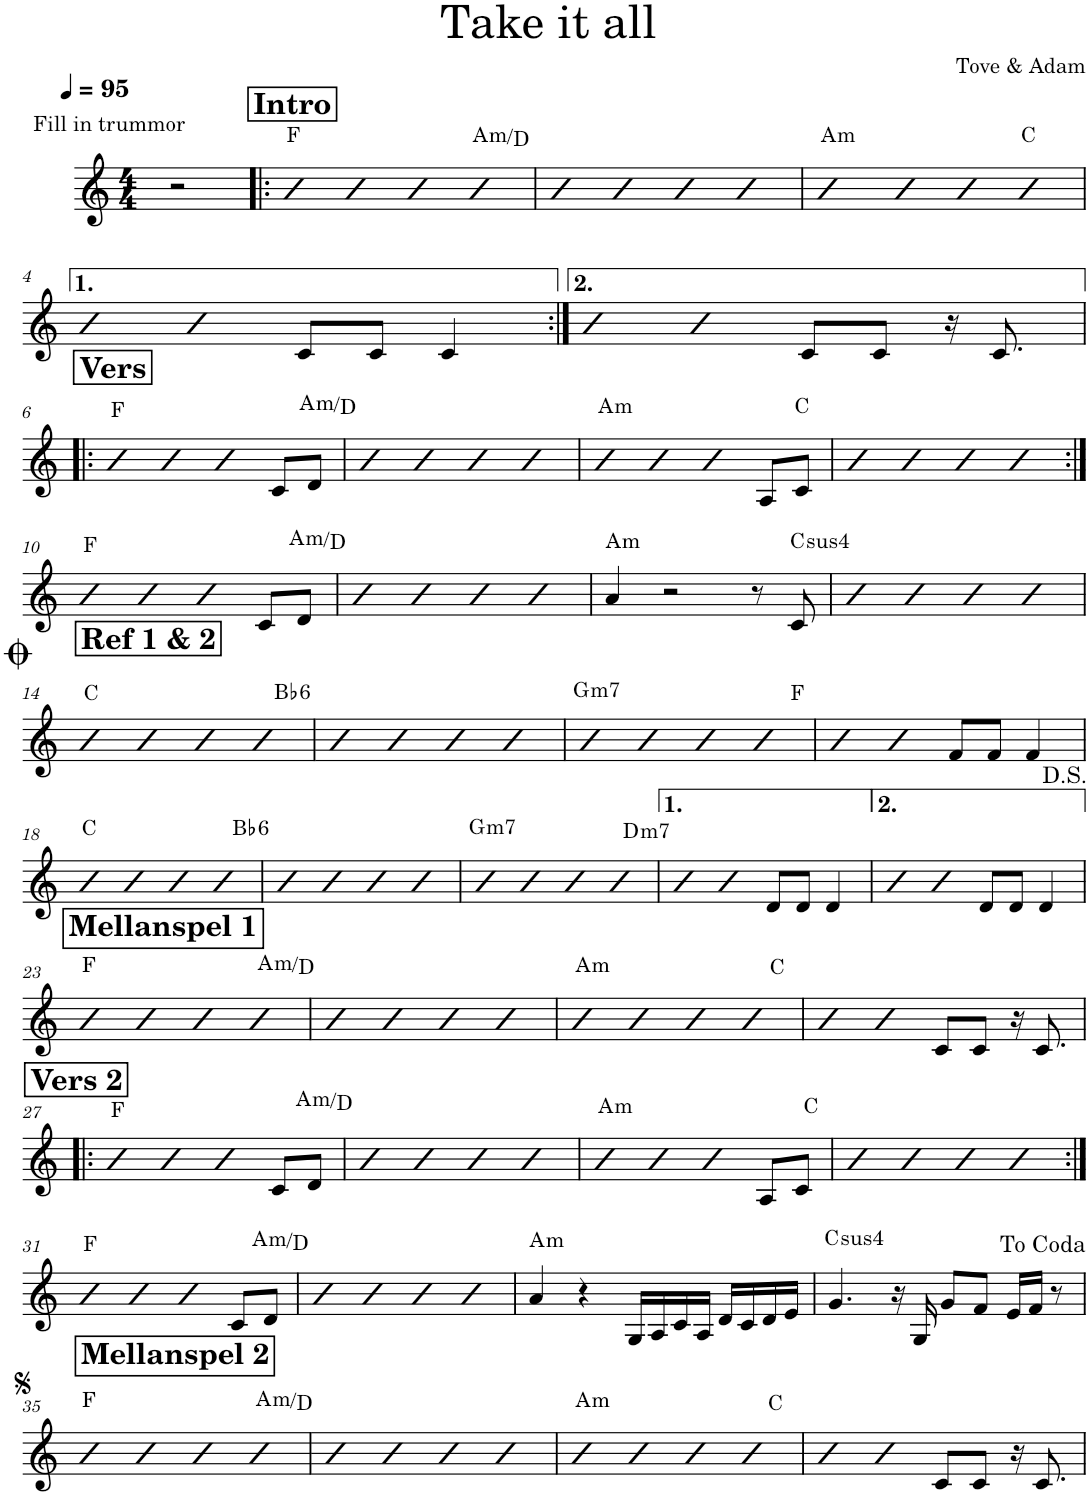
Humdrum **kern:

**kern	**harte
*part1	*part1
*staff1	*
*I"Piano	*
*I'Pno.	*
*clefG2	*
*k[]	*
*M4/4	*
*MM95	*
=	=
!LO:TX:a:t=Fill in trummor	!
2r	.
!!LO:REH:place=s1:a:B:cj:fs=14:t=Intro
=1!|:	=1!|:
4b	F:maj
4b	.
4b	.
!	!LO:H:kt=m
4b	A:min/4
=2	=2
4b	.
4b	.
4b	.
4b	.
=3	=3
!	!LO:H:kt=m
4b	A:min
4b	.
4b	.
4b	C:maj
!!LO:LB:g=z
=4	=4
4b	.
4b	.
8c/L	.
8c/J	.
4c/	.
=5:|!	=5:|!
4b	.
4b	.
8c/L	.
8c/J	.
16r	.
8.c/	.
!!LO:LB:g=z
!!LO:REH:place=s1:a:B:cj:fs=14:t=Vers
=6!|:	=6!|:
4b	F:maj
4b	.
4b	.
8c/L	.
!	!LO:H:kt=m
8d/J	A:min/4
=7	=7
4b	.
4b	.
4b	.
4b	.
=8	=8
!	!LO:H:kt=m
4b	A:min
4b	.
4b	.
8A/L	.
8c/J	C:maj
=9	=9
4b	.
4b	.
4b	.
4b	.
!!LO:LB:g=z
=10:|!	=10:|!
4b	F:maj
4b	.
4b	.
8c/L	.
!	!LO:H:kt=m
8d/J	A:min/4
=11	=11
4b	.
4b	.
4b	.
4b	.
=12	=12
!	!LO:H:kt=m
4a/	A:min
2r	.
8r	.
!	!LO:H:kt=4
8c/	C:sus4
=13	=13
4b	.
4b	.
4b	.
4b	.
!!LO:LB:g=z
!!LO:REH:place=s1:a:B:cj:fs=14:t=Ref 1 & 2
=14	=14
4b	C:maj
4b	.
4b	.
!	!LO:H:kt=6
4bn	Bb:maj6
=15	=15
4b	.
4b	.
4b	.
4b	.
=16	=16
!	!LO:H:kt=m7
4bn	G:min7
4b	.
4b	.
4b	F:maj
=17	=17
4b	.
4b	.
8f/L	.
8f/J	.
4f/	.
!!LO:LB:g=z
=18	=18
4b	C:maj
4b	.
4b	.
!	!LO:H:kt=6
4bn	Bb:maj6
=19	=19
4b	.
4b	.
4b	.
4b	.
=20	=20
!	!LO:H:kt=m7
4bn	G:min7
4b	.
4b	.
!	!LO:H:kt=m7
4b	D:min7
=21	=21
4b	.
4b	.
8d/L	.
8d/J	.
4d/	.
=22	=22
4b	.
4b	.
8d/L	.
8d/J	.
4d/	.
!!LO:LB:g=z
!!LO:REH:place=s1:a:B:cj:fs=14:t=Mellanspel 1
=23	=23
4b	F:maj
4b	.
4b	.
!	!LO:H:kt=m
4b	A:min/4
=24	=24
4b	.
4b	.
4b	.
4b	.
=25	=25
!	!LO:H:kt=m
4b	A:min
4b	.
4b	.
4b	C:maj
=26	=26
4b	.
4b	.
8c/L	.
8c/J	.
16r	.
8.c/	.
!!LO:LB:g=z
!!LO:REH:place=s1:a:B:cj:fs=14:t=Vers 2
=27!|:	=27!|:
4b	F:maj
4b	.
4b	.
8c/L	.
!	!LO:H:kt=m
8d/J	A:min/4
=28	=28
4b	.
4b	.
4b	.
4b	.
=29	=29
!	!LO:H:kt=m
4b	A:min
4b	.
4b	.
8A/L	.
8c/J	C:maj
=30	=30
4b	.
4b	.
4b	.
4b	.
!!LO:LB:g=z
=31:|!	=31:|!
4b	F:maj
4b	.
4b	.
8c/L	.
!	!LO:H:kt=m
8d/J	A:min/4
=32	=32
4b	.
4b	.
4b	.
4b	.
=33	=33
!	!LO:H:kt=m
4a/	A:min
4r	.
16G/LL	.
16A/	.
16c/	.
16A/JJ	.
16d/LL	.
16c/	.
16d/	.
16e/JJ	.
=34	=34
!	!LO:H:kt=4
4.g/	C:sus4
16r	.
16G/	.
8g/L	.
8f/J	.
16e/LL	.
16f/JJ	.
8r	.
!!LO:LB:g=z
!!LO:REH:place=s1:a:B:cj:fs=14:t=Mellanspel 2
=35	=35
4b	F:maj
4b	.
4b	.
!	!LO:H:kt=m
4b	A:min/4
=36	=36
4b	.
4b	.
4b	.
4b	.
=37	=37
!	!LO:H:kt=m
4b	A:min
4b	.
4b	.
4b	C:maj
=38	=38
4b	.
4b	.
8c/L	.
8c/J	.
16r	.
8.c/	.
=	=
*-	*-
